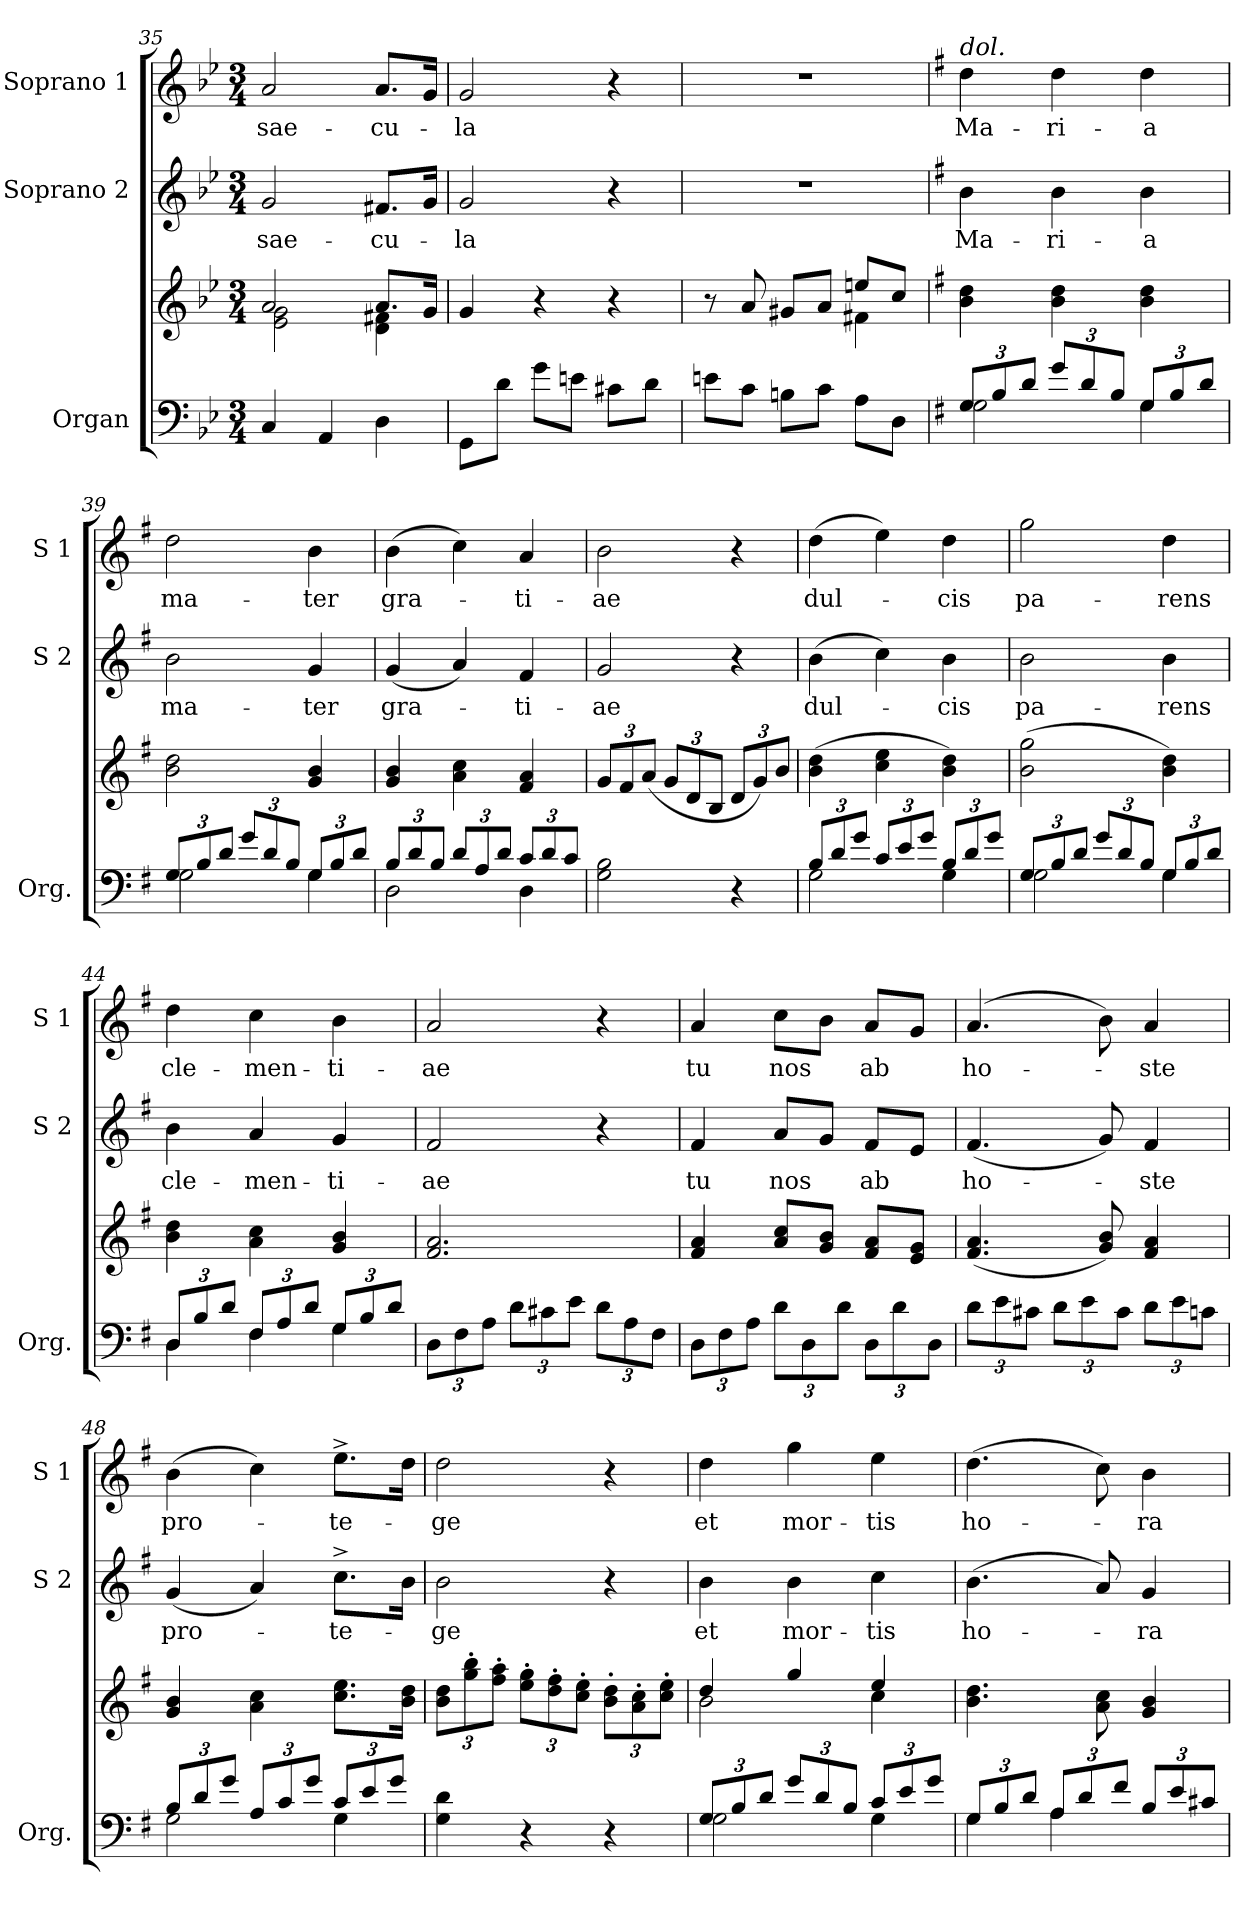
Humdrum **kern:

**kern	**kern	**kern	**text	**kern	**text
*part3	*part3	*part2	*part2	*part1	*part1
*staff4	*staff3	*staff2	*staff2	*staff1	*staff1
*I"Organ	*	*I"Soprano 2	*	*I"Soprano 1	*
*I'Org.	*	*I'S 2	*	*I'S 1	*
*clefF4	*clefG2	*clefG2	*	*clefG2	*
*k[b-e-]	*k[b-e-]	*k[b-e-]	*	*k[b-e-]	*
*g:	*g:	*g:	*	*g:	*
*M3/4	*M3/4	*M3/4	*	*M3/4	*
=35	=35	=35	=35	=35	=35
*	*^	*	*	*	*
!	!	!	!	!LO:LY:b	!	!LO:LY:b
4C/	2a/	2e-\ 2g\	2g/	sae-	2a/	sae-
4AA/	.	.	.	.	.	.
!	!	!	!	!LO:LY:b	!	!LO:LY:b
4D\	8.a/L	4d\ 4f#X\	8.f#X/L	-cu-	8.a/L	-cu-
.	16g/Jk	.	16g/Jk	.	16g/Jk	.
*	*v	*v	*	*	*	*
=36	=36	=36	=36	=36	=36
!	!	!	!LO:LY:b	!	!LO:LY:b
8GG\L	4g/	2g/	-la	2g/	-la
8d\J	.	.	.	.	.
8g\L	4r	.	.	.	.
8en\J	.	.	.	.	.
8c#X\L	4r	4r	.	4r	.
8d\J	.	.	.	.	.
=37	=37	=37	=37	=37	=37
*	*^	*	*	*	*
8en\L	8ra	2ryy	2.r	.	2.r	.
8c\J	8a/	.	.	.	.	.
8Bn\L	8g#X/L	.	.	.	.	.
8c\J	8a/J	.	.	.	.	.
8A\L	8een/L	4f#X\	.	.	.	.
8D\J	8cc/J	.	.	.	.	.
*	*v	*v	*	*	*	*
=38	=38	=38	=38	=38	=38
*k[f#]	*k[f#]	*k[f#]	*	*k[f#]	*
*G:	*G:	*G:	*	*G:	*
*^	*	*	*	*	*
!	!	!	!	!	!LO:TX:a:i:t=dol.	!
!	!	!	!	!LO:LY:b	!	!LO:LY:b
12G/L	2G\	4b\ 4dd\	4b\	Ma-	4dd\	Ma-
12B/	.	.	.	.	.	.
12d/J	.	.	.	.	.	.
!	!	!	!	!LO:LY:b	!	!LO:LY:b
12g/L	.	4b\ 4dd\	4b\	-ri-	4dd\	-ri-
12d/	.	.	.	.	.	.
12B/J	.	.	.	.	.	.
!	!	!	!	!LO:LY:b	!	!LO:LY:b
12G/L	4G\	4b\ 4dd\	4b\	-a	4dd\	-a
12B/	.	.	.	.	.	.
12d/J	.	.	.	.	.	.
=39	=39	=39	=39	=39	=39	=39
!	!	!	!	!LO:LY:b	!	!LO:LY:b
12G/L	2G\	2b\ 2dd\	2b\	ma-	2dd\	ma-
12B/	.	.	.	.	.	.
12d/J	.	.	.	.	.	.
12g/L	.	.	.	.	.	.
12d/	.	.	.	.	.	.
12B/J	.	.	.	.	.	.
!	!	!	!	!LO:LY:b	!	!LO:LY:b
12G/L	4G\	4g/ 4b/	4g/	-ter	4b\	-ter
12B/	.	.	.	.	.	.
12d/J	.	.	.	.	.	.
!!LO:LB:g=z
=40	=40	=40	=40	=40	=40	=40
!	!	!	!	!LO:LY:b	!	!LO:LY:b
12B/L	2D\	4g/ 4b/	(<4g/	gra-	(>4b\	gra-
12d/	.	.	.	.	.	.
12B/J	.	.	.	.	.	.
12d/L	.	4a\ 4cc\	4a/)	.	4cc\)	.
12A/	.	.	.	.	.	.
12d/J	.	.	.	.	.	.
!	!	!	!	!LO:LY:b	!	!LO:LY:b
12c/L	4D\	4f#/ 4a/	4f#/	-ti-	4a/	-ti-
12d/	.	.	.	.	.	.
12c/J	.	.	.	.	.	.
*v	*v	*	*	*	*	*
=41	=41	=41	=41	=41	=41
!	!	!	!LO:LY:b	!	!LO:LY:b
2G\ 2B\	12g/L	2g/	-ae	2b\	-ae
.	12f#/	.	.	.	.
.	(>12a/J	.	.	.	.
.	12g/L	.	.	.	.
.	12d/	.	.	.	.
.	12B/J	.	.	.	.
4r	12d/L	4r	.	4r	.
.	12g/)	.	.	.	.
.	12b/J	.	.	.	.
=42	=42	=42	=42	=42	=42
*^	*	*	*	*	*
!	!	!	!	!LO:LY:b	!	!LO:LY:b
12B/L	2G\	(>4b\ 4dd\	(>4b\	dul-	(>4dd\	dul-
12d/	.	.	.	.	.	.
12g/J	.	.	.	.	.	.
12c/L	.	4cc\ 4ee\	4cc\)	.	4ee\)	.
12e/	.	.	.	.	.	.
12g/J	.	.	.	.	.	.
!	!	!	!	!LO:LY:b	!	!LO:LY:b
12B/L	4G\	4b\ 4dd\)	4b\	-cis	4dd\	-cis
12d/	.	.	.	.	.	.
12g/J	.	.	.	.	.	.
=43	=43	=43	=43	=43	=43	=43
!	!	!	!	!LO:LY:b	!	!LO:LY:b
12G/L	2G\	(>2b\ 2gg\	2b\	pa-	2gg\	pa-
12B/	.	.	.	.	.	.
12d/J	.	.	.	.	.	.
12g/L	.	.	.	.	.	.
12d/	.	.	.	.	.	.
12B/J	.	.	.	.	.	.
!	!	!	!	!LO:LY:b	!	!LO:LY:b
12G/L	4G\	4b\ 4dd\)	4b\	-rens	4dd\	-rens
12B/	.	.	.	.	.	.
12d/J	.	.	.	.	.	.
=44	=44	=44	=44	=44	=44	=44
!	!	!	!	!LO:LY:b	!	!LO:LY:b
12D/L	4D\	4b\ 4dd\	4b\	cle-	4dd\	cle-
12B/	.	.	.	.	.	.
12d/J	.	.	.	.	.	.
!	!	!	!	!LO:LY:b	!	!LO:LY:b
12F#/L	4F#\	4a\ 4cc\	4a/	-men-	4cc\	-men-
12A/	.	.	.	.	.	.
12d/J	.	.	.	.	.	.
!	!	!	!	!LO:LY:b	!	!LO:LY:b
12G/L	4G\	4g/ 4b/	4g/	-ti-	4b\	-ti-
12B/	.	.	.	.	.	.
12d/J	.	.	.	.	.	.
*v	*v	*	*	*	*	*
=45	=45	=45	=45	=45	=45
!	!	!	!LO:LY:b	!	!LO:LY:b
12D\L	2.f#/ 2.a/	2f#/	-ae	2a/	-ae
12F#\	.	.	.	.	.
12A\J	.	.	.	.	.
12d\L	.	.	.	.	.
12c#X\	.	.	.	.	.
12e\J	.	.	.	.	.
12d\L	.	4r	.	4r	.
12A\	.	.	.	.	.
12F#\J	.	.	.	.	.
!!LO:PB:g=z
=46	=46	=46	=46	=46	=46
!	!	!	!LO:LY:b	!	!LO:LY:b
12D\L	4f#/ 4a/	4f#/	tu	4a/	tu
12F#\	.	.	.	.	.
12A\J	.	.	.	.	.
!	!	!	!LO:LY:b	!	!LO:LY:b
12d\L	8a/ 8cc/L	8a/L	nos	8cc\L	nos
12D\	.	.	.	.	.
.	8g/ 8b/J	8g/J	.	8b\J	.
12d\J	.	.	.	.	.
!	!	!	!LO:LY:b	!	!LO:LY:b
12D\L	8f#/ 8a/L	8f#/L	ab	8a/L	ab
12d\	.	.	.	.	.
.	8e/ 8g/J	8e/J	.	8g/J	.
12D\J	.	.	.	.	.
=47	=47	=47	=47	=47	=47
!	!	!	!LO:LY:b	!	!LO:LY:b
12d\L	(<4.f#/ 4.a/	(<4.f#/	ho-	(>4.a/	ho-
12e\	.	.	.	.	.
12c#X\J	.	.	.	.	.
12d\L	.	.	.	.	.
12e\	.	.	.	.	.
.	8g/ 8b/)	8g/)	.	8b\)	.
12c#\J	.	.	.	.	.
!	!	!	!LO:LY:b	!	!LO:LY:b
12d\L	4f#/ 4a/	4f#/	-ste	4a/	-ste
12e\	.	.	.	.	.
12cn\J	.	.	.	.	.
=48	=48	=48	=48	=48	=48
*^	*	*	*	*	*
!	!	!	!	!LO:LY:b	!	!LO:LY:b
12B/L	2G\	4g/ 4b/	(<4g/	pro-	(>4b\	pro-
12d/	.	.	.	.	.	.
12g/J	.	.	.	.	.	.
12A/L	.	4a\ 4cc\	4a/)	.	4cc\)	.
12c/	.	.	.	.	.	.
12g/J	.	.	.	.	.	.
!	!	!	!	!LO:LY:b	!	!LO:LY:b
12c/L	4G\	8.cc\ 8.ee\L	8.cc^>\L	-te-	8.ee^>\L	-te-
12e/	.	.	.	.	.	.
12g/J	.	.	.	.	.	.
.	.	16b\ 16dd\Jk	16b\Jk	.	16dd\Jk	.
*v	*v	*	*	*	*	*
=49	=49	=49	=49	=49	=49
!	!	!	!LO:LY:b	!	!LO:LY:b
4G\ 4d\	12b\ 12dd\L	2b\	-ge	2dd\	-ge
.	12gg\'> 12bb\'>	.	.	.	.
.	12ff#\'> 12aa\'>J	.	.	.	.
4r	12ee\'> 12gg\'>L	.	.	.	.
.	12dd\'> 12ff#\'>	.	.	.	.
.	12cc\'> 12ee\'>J	.	.	.	.
4r	12b\'> 12dd\'>L	4r	.	4r	.
.	12a\'> 12cc\'>	.	.	.	.
.	12cc\'> 12ee\'>J	.	.	.	.
=50	=50	=50	=50	=50	=50
*^	*^	*	*	*	*
!	!	!	!	!	!LO:LY:b	!	!LO:LY:b
12G/L	2G\	4dd/	2b\	4b\	et	4dd\	et
12B/	.	.	.	.	.	.	.
12d/J	.	.	.	.	.	.	.
!	!	!	!	!	!LO:LY:b	!	!LO:LY:b
12g/L	.	4gg/	.	4b\	mor-	4gg\	mor-
12d/	.	.	.	.	.	.	.
12B/J	.	.	.	.	.	.	.
!	!	!	!	!	!LO:LY:b	!	!LO:LY:b
12c/L	4G\	4ee/	4cc\	4cc\	-tis	4ee\	-tis
12e/	.	.	.	.	.	.	.
12g/J	.	.	.	.	.	.	.
*	*	*v	*v	*	*	*	*
!!LO:LB:g=z
=51	=51	=51	=51	=51	=51	=51
!	!	!	!	!LO:LY:b	!	!LO:LY:b
12G/L	4G\	4.b\ 4.dd\	(>4.b\	ho-	(>4.dd\	ho-
12B/	.	.	.	.	.	.
12d/J	.	.	.	.	.	.
12A/L	4A\	.	.	.	.	.
12d/	.	.	.	.	.	.
.	.	8a\ 8cc\	8a/)	.	8cc\)	.
12f#/J	.	.	.	.	.	.
!	!	!	!	!LO:LY:b	!	!LO:LY:b
12B/L	4ryy	4g/ 4b/	4g/	-ra	4b\	-ra
12e/	.	.	.	.	.	.
12c#X/J	.	.	.	.	.	.
*v	*v	*	*	*	*	*
=	=	=	=	=	=
*-	*-	*-	*-	*-	*-
